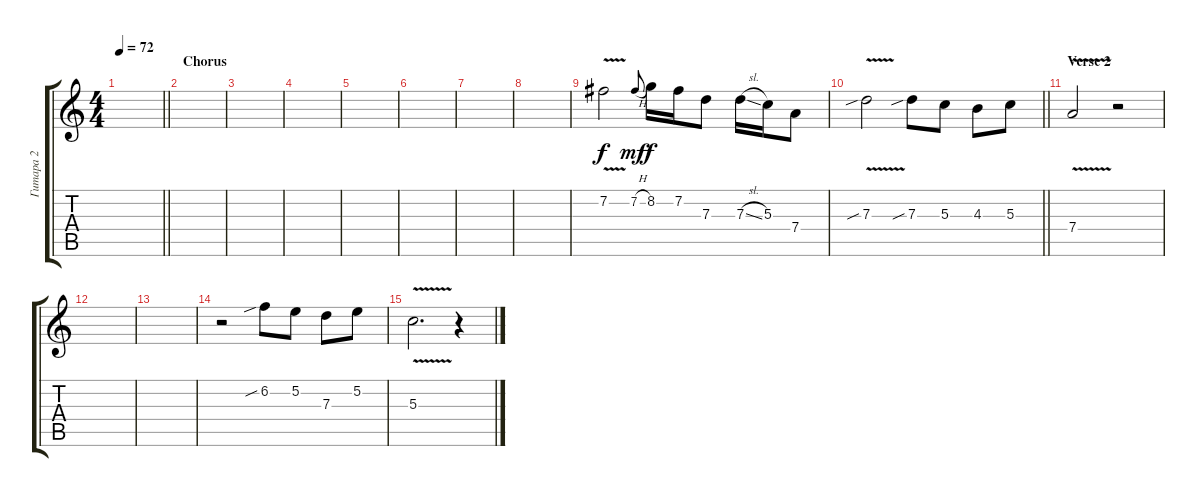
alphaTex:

\track ("Гитара 2" "Гитара 2") {instrument distortionguitar}
\staff {score tabs}
\tuning (E4 B3 G3 D3 A2 E2) {hide}
\ts (4 4)
\tempo 72
\clef g2
\barLineRight lightlight
\ks c
|
\section ("" "Chorus")
|
|
|
|
|
|
|
7.2{v}.2 7.2{h}.8{gr onbeat dy mf} 8.2.16{dy f} 7.2.16 7.3.8 7.3{sl}.16 5.3.16 7.4.8 |
\barLineRight lightlight
7.3{v sib}.2 7.3{sib}.8 5.3.8 4.3.8 5.3.8 |
\section ("" "Verse 2")
7.4{v}.2{volume 0} r.2 |
|
|
r.2 6.2{sib}.8 5.2.8 7.3.8 5.2.8 |
5.3{v}.2{d} r.4
